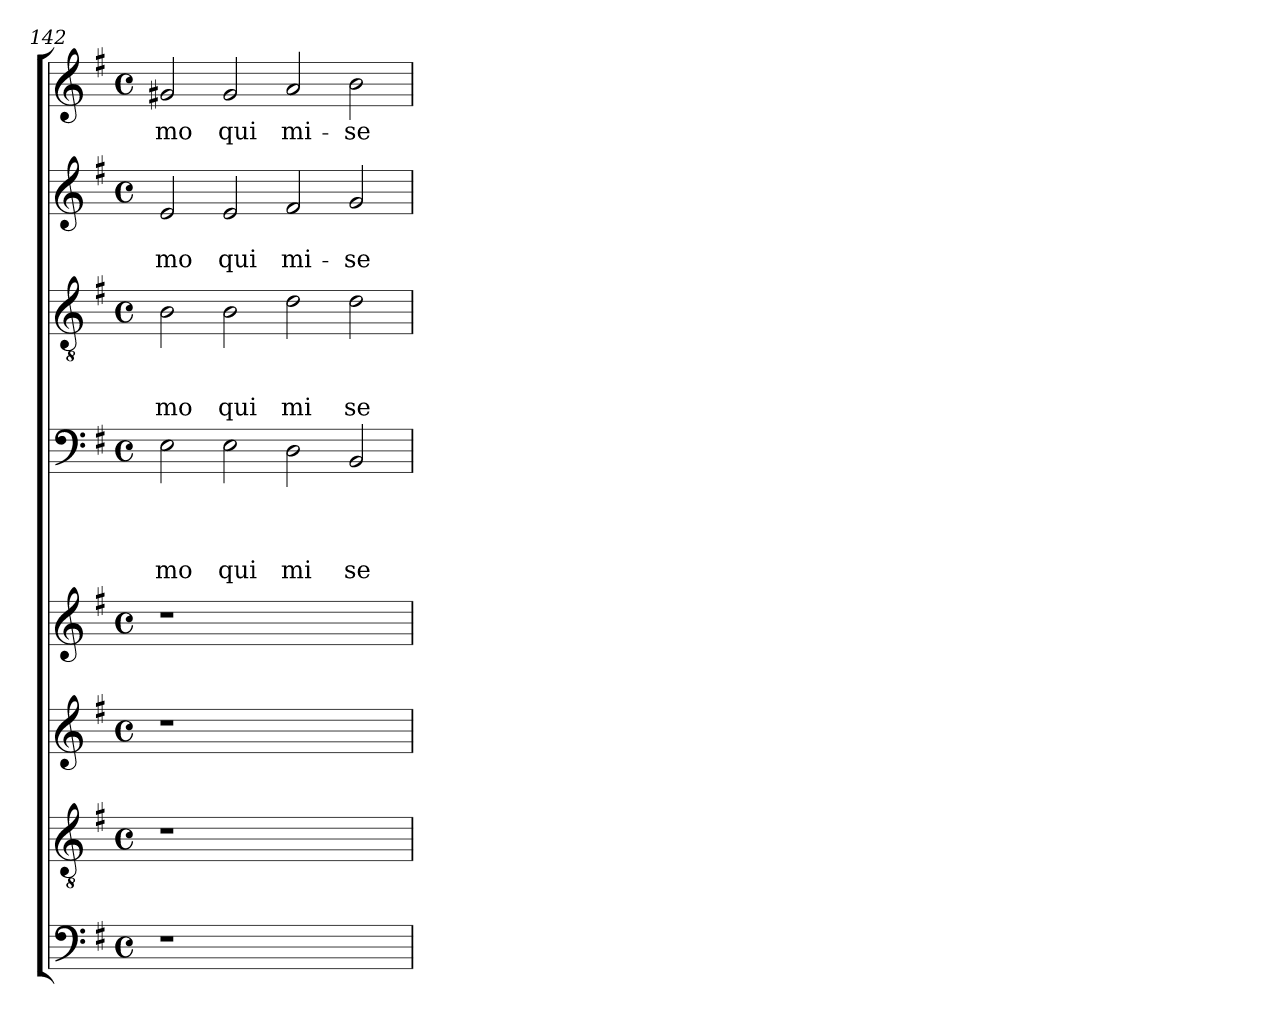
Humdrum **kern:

**kern	**kern	**kern	**kern	**kern	**text	**text	**text	**text	**kern	**text	**text	**text	**kern	**text	**text	**kern	**text
*part8	*part7	*part6	*part5	*part4	*part4	*part4	*part4	*part4	*part3	*part3	*part3	*part3	*part2	*part2	*part2	*part1	*part1
*staff8	*staff7	*staff6	*staff5	*staff4	*staff4	*staff4	*staff4	*staff4	*staff3	*staff3	*staff3	*staff3	*staff2	*staff2	*staff2	*staff1	*staff1
*clefF4	*clefGv2	*clefG2	*clefG2	*clefF4	*	*	*	*	*clefGv2	*	*	*	*clefG2	*	*	*clefG2	*
*k[f#]	*k[f#]	*k[f#]	*k[f#]	*k[f#]	*	*	*	*	*k[f#]	*	*	*	*k[f#]	*	*	*k[f#]	*
*G:	*G:	*G:	*G:	*G:	*	*	*	*	*G:	*	*	*	*G:	*	*	*G:	*
*M4/4	*M4/4	*M4/4	*M4/4	*M4/4	*	*	*	*	*M4/4	*	*	*	*M4/4	*	*	*M4/4	*
*met(c)	*met(c)	*met(c)	*met(c)	*met(c)	*	*	*	*	*met(c)	*	*	*	*met(c)	*	*	*met(c)	*
=142	=142	=142	=142	=142	=142	=142	=142	=142	=142	=142	=142	=142	=142	=142	=142	=142	=142
!	!	!	!	!	!	!	!	!LO:LY:b	!	!	!	!LO:LY:b	!	!	!LO:LY:b	!	!LO:LY:b
1r	1r	1r	1r	2E\	.	.	.	mo	2B\	.	.	mo	2e/	.	-mo	2g#X/	-mo
!	!	!	!	!	!	!	!	!LO:LY:b	!	!	!	!LO:LY:b	!	!	!LO:LY:b	!	!LO:LY:b
.	.	.	.	2E\	.	.	.	qui	2B\	.	.	qui	2e/	.	qui	2g#/	qui
!	!	!	!	!	!	!	!	!LO:LY:b	!	!	!	!LO:LY:b	!	!	!LO:LY:b	!	!LO:LY:b
1ryy	1ryy	1ryy	1ryy	2D\	.	.	.	mi	2d\	.	.	mi	2f#/	.	mi-	2a/	mi-
!	!	!	!	!	!	!	!	!LO:LY:b	!	!	!	!LO:LY:b	!	!	!LO:LY:b	!	!LO:LY:b
.	.	.	.	2BB/	.	.	.	se	2d\	.	.	se	2g/	.	-se-	2b\	-se-
=	=	=	=	=	=	=	=	=	=	=	=	=	=	=	=	=	=
*-	*-	*-	*-	*-	*-	*-	*-	*-	*-	*-	*-	*-	*-	*-	*-	*-	*-
